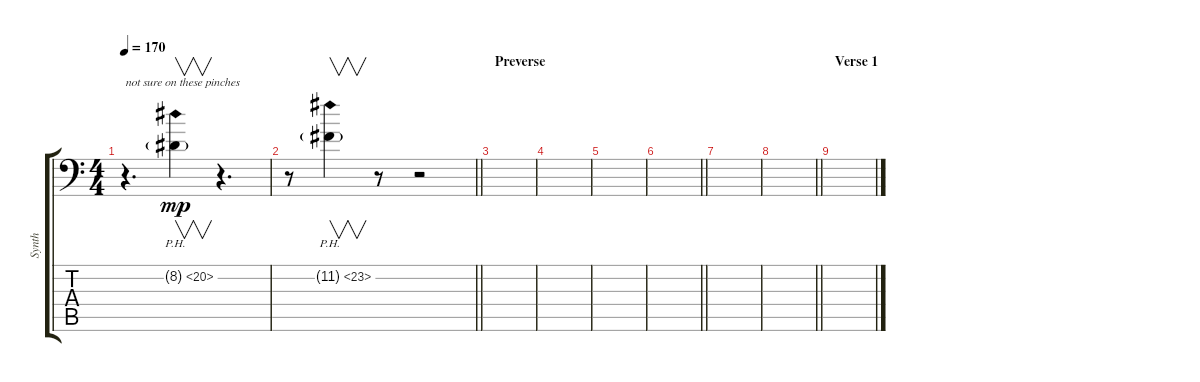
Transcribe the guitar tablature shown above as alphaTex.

\track ("Synth" "Synth") {instrument pad8sweep}
\staff {score tabs}
\tuning (C4 G3 Eb3 Bb2 F2 Bb1) {hide}
\ts (4 4)
\section ("" "")
\tempo 170
\clef f4
\ks c
r.4{d txt "not sure on these pinches" dy f instrument overdrivenguitar} 8.2{ph 12 g}.4{v dy mp} r.4{d} |
\barLineRight lightlight
r.8 11.2{ph 12 g}.4{v} r.8 r.2 |
\section ("" "Preverse")
|
|
|
\barLineRight lightlight
|
\section ("" "")
|
\barLineRight lightlight
|
\section ("" "Verse 1")
